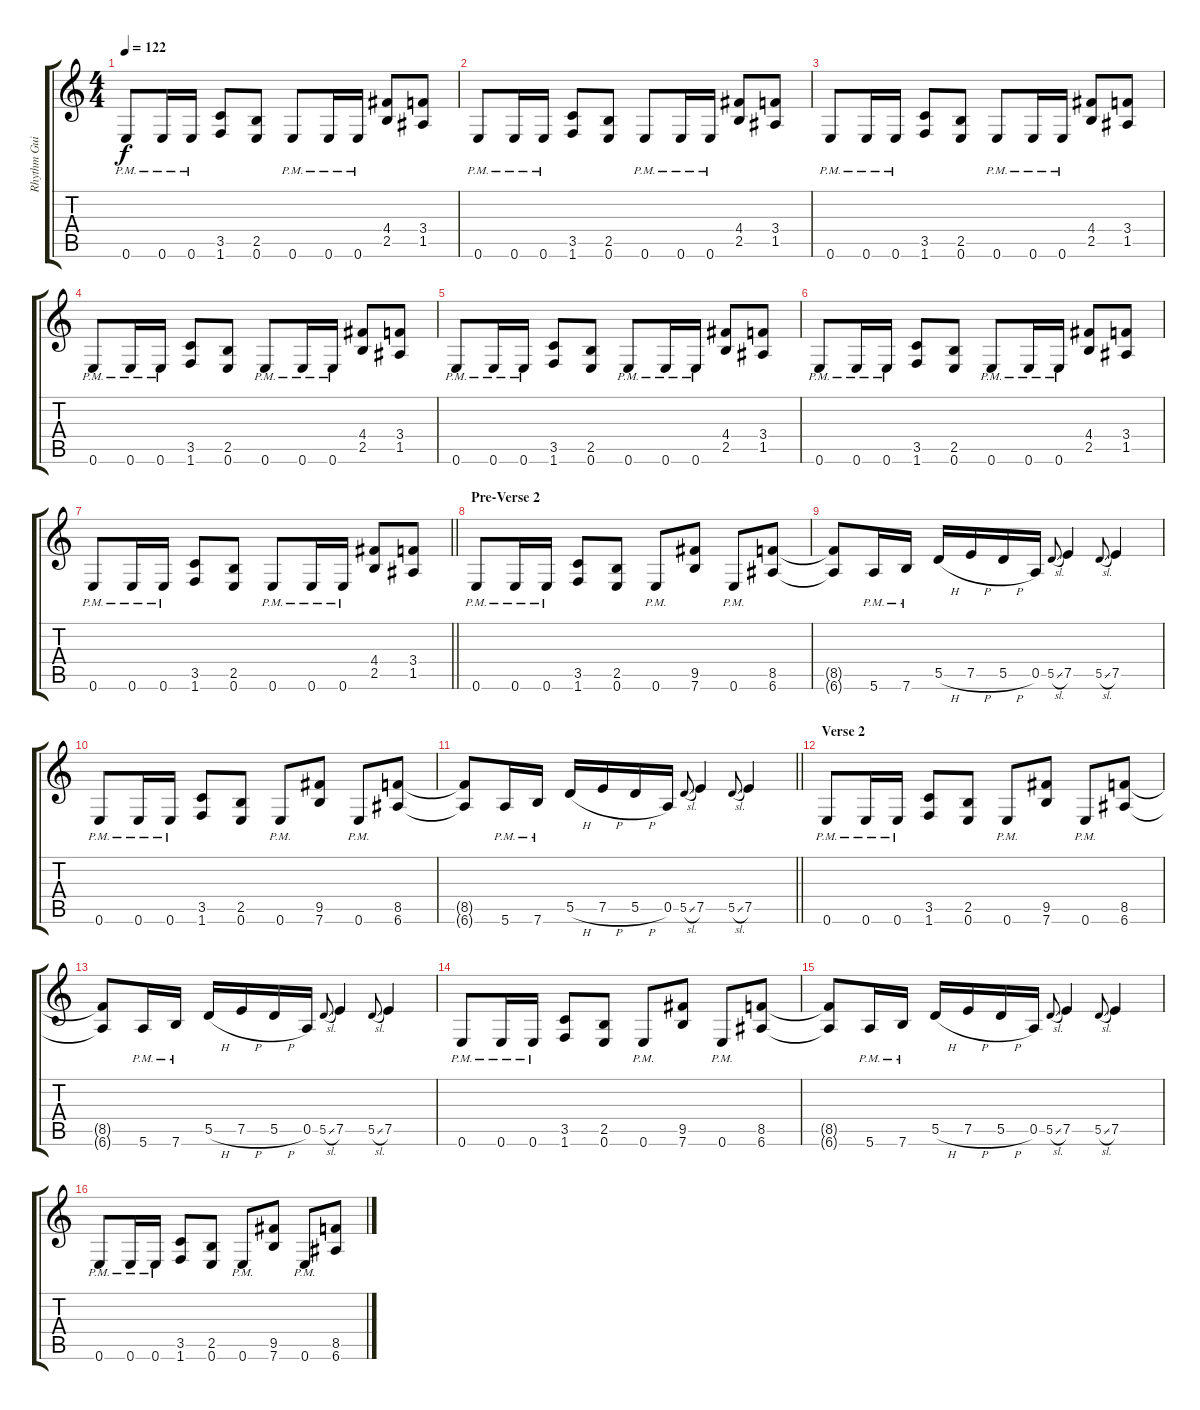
\track ("Rhythm Guitar #1" "Rhythm Gui") {instrument distortionguitar}
\staff {score tabs}
\tuning (E4 B3 G3 D3 A2 E2) {hide}
\ts (4 4)
\tempo 122
\clef g2
\ks c
0.6{pm}.8{dy f} 0.6{pm}.16 0.6{pm}.16 (3.5 1.6).8 (2.5 0.6).8 0.6{pm}.8 0.6{pm}.16 0.6{pm}.16 (4.4 2.5).8 (3.4 1.5).8 |
0.6{pm}.8 0.6{pm}.16 0.6{pm}.16 (3.5 1.6).8 (2.5 0.6).8 0.6{pm}.8 0.6{pm}.16 0.6{pm}.16 (4.4 2.5).8 (3.4 1.5).8 |
0.6{pm}.8 0.6{pm}.16 0.6{pm}.16 (3.5 1.6).8 (2.5 0.6).8 0.6{pm}.8 0.6{pm}.16 0.6{pm}.16 (4.4 2.5).8 (3.4 1.5).8 |
0.6{pm}.8 0.6{pm}.16 0.6{pm}.16 (3.5 1.6).8 (2.5 0.6).8 0.6{pm}.8 0.6{pm}.16 0.6{pm}.16 (4.4 2.5).8 (3.4 1.5).8 |
0.6{pm}.8 0.6{pm}.16 0.6{pm}.16 (3.5 1.6).8 (2.5 0.6).8 0.6{pm}.8 0.6{pm}.16 0.6{pm}.16 (4.4 2.5).8 (3.4 1.5).8 |
0.6{pm}.8 0.6{pm}.16 0.6{pm}.16 (3.5 1.6).8 (2.5 0.6).8 0.6{pm}.8 0.6{pm}.16 0.6{pm}.16 (4.4 2.5).8 (3.4 1.5).8 |
\barLineRight lightlight
0.6{pm}.8 0.6{pm}.16 0.6{pm}.16 (3.5 1.6).8 (2.5 0.6).8 0.6{pm}.8 0.6{pm}.16 0.6{pm}.16 (4.4 2.5).8 (3.4 1.5).8 |
\section ("" "Pre-Verse 2")
0.6{pm}.8 0.6{pm}.16 0.6{pm}.16 (3.5 1.6).8 (2.5 0.6).8 0.6{pm}.8 (9.5 7.6).8 0.6{pm}.8 (8.5 6.6).8 |
(8.5{t} 6.6{t}).8 5.6{pm}.16 7.6{pm}.16 5.5{h}.16 7.5{h}.16 5.5{h}.16 0.5.16 5.5{sl}.8{gr onbeat} 7.5.4 5.5{sl}.8{gr onbeat} 7.5.4 |
0.6{pm}.8 0.6{pm}.16 0.6{pm}.16 (3.5 1.6).8 (2.5 0.6).8 0.6{pm}.8 (9.5 7.6).8 0.6{pm}.8 (8.5 6.6).8 |
\barLineRight lightlight
(8.5{t} 6.6{t}).8 5.6{pm}.16 7.6{pm}.16 5.5{h}.16 7.5{h}.16 5.5{h}.16 0.5.16 5.5{sl}.8{gr onbeat} 7.5.4 5.5{sl}.8{gr onbeat} 7.5.4 |
\section ("" "Verse 2")
0.6{pm}.8 0.6{pm}.16 0.6{pm}.16 (3.5 1.6).8 (2.5 0.6).8 0.6{pm}.8 (9.5 7.6).8 0.6{pm}.8 (8.5 6.6).8 |
(8.5{t} 6.6{t}).8 5.6{pm}.16 7.6{pm}.16 5.5{h}.16 7.5{h}.16 5.5{h}.16 0.5.16 5.5{sl}.8{gr onbeat} 7.5.4 5.5{sl}.8{gr onbeat} 7.5.4 |
0.6{pm}.8 0.6{pm}.16 0.6{pm}.16 (3.5 1.6).8 (2.5 0.6).8 0.6{pm}.8 (9.5 7.6).8 0.6{pm}.8 (8.5 6.6).8 |
(8.5{t} 6.6{t}).8 5.6{pm}.16 7.6{pm}.16 5.5{h}.16 7.5{h}.16 5.5{h}.16 0.5.16 5.5{sl}.8{gr onbeat} 7.5.4 5.5{sl}.8{gr onbeat} 7.5.4 |
0.6{pm}.8 0.6{pm}.16 0.6{pm}.16 (3.5 1.6).8 (2.5 0.6).8 0.6{pm}.8 (9.5 7.6).8 0.6{pm}.8 (8.5 6.6).8
